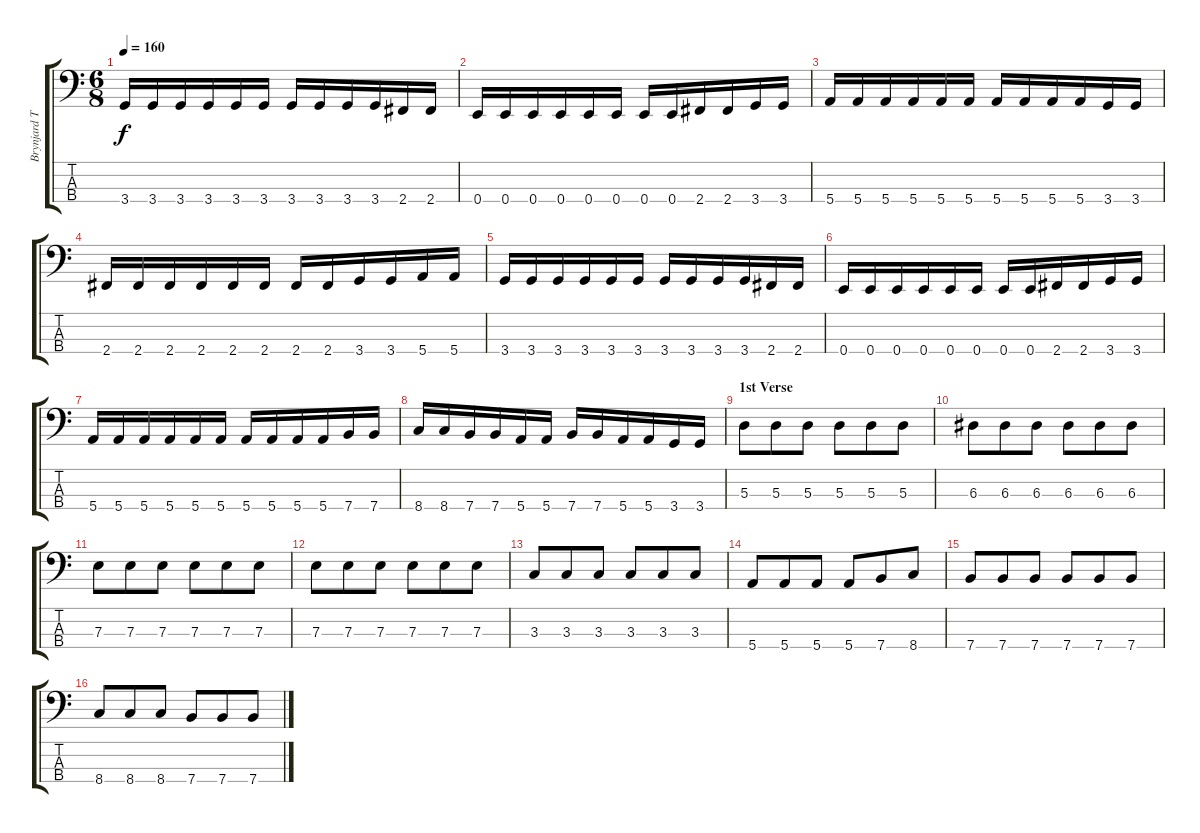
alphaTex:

\track ("Brynjard Tristan" "Brynjard T") {instrument electricbasspick}
\staff {score tabs}
\tuning (G2 D2 A1 E1) {hide}
\ts (6 8)
\tempo 160
\clef f4
\ks c
3.4.16{dy f} 3.4.16 3.4.16 3.4.16 3.4.16 3.4.16 3.4.16 3.4.16 3.4.16 3.4.16 2.4.16 2.4.16 |
0.4.16 0.4.16 0.4.16 0.4.16 0.4.16 0.4.16 0.4.16 0.4.16 2.4.16 2.4.16 3.4.16 3.4.16 |
5.4.16 5.4.16 5.4.16 5.4.16 5.4.16 5.4.16 5.4.16 5.4.16 5.4.16 5.4.16 3.4.16 3.4.16 |
2.4.16 2.4.16 2.4.16 2.4.16 2.4.16 2.4.16 2.4.16 2.4.16 3.4.16 3.4.16 5.4.16 5.4.16 |
3.4.16 3.4.16 3.4.16 3.4.16 3.4.16 3.4.16 3.4.16 3.4.16 3.4.16 3.4.16 2.4.16 2.4.16 |
0.4.16 0.4.16 0.4.16 0.4.16 0.4.16 0.4.16 0.4.16 0.4.16 2.4.16 2.4.16 3.4.16 3.4.16 |
5.4.16 5.4.16 5.4.16 5.4.16 5.4.16 5.4.16 5.4.16 5.4.16 5.4.16 5.4.16 7.4.16 7.4.16 |
8.4.16 8.4.16 7.4.16 7.4.16 5.4.16 5.4.16 7.4.16 7.4.16 5.4.16 5.4.16 3.4.16 3.4.16 |
\section ("" "1st Verse")
5.3.8 5.3.8 5.3.8 5.3.8 5.3.8 5.3.8 |
6.3.8 6.3.8 6.3.8 6.3.8 6.3.8 6.3.8 |
7.3.8 7.3.8 7.3.8 7.3.8 7.3.8 7.3.8 |
7.3.8 7.3.8 7.3.8 7.3.8 7.3.8 7.3.8 |
3.3.8 3.3.8 3.3.8 3.3.8 3.3.8 3.3.8 |
5.4.8 5.4.8 5.4.8 5.4.8 7.4.8 8.4.8 |
7.4.8 7.4.8 7.4.8 7.4.8 7.4.8 7.4.8 |
8.4.8 8.4.8 8.4.8 7.4.8 7.4.8 7.4.8
